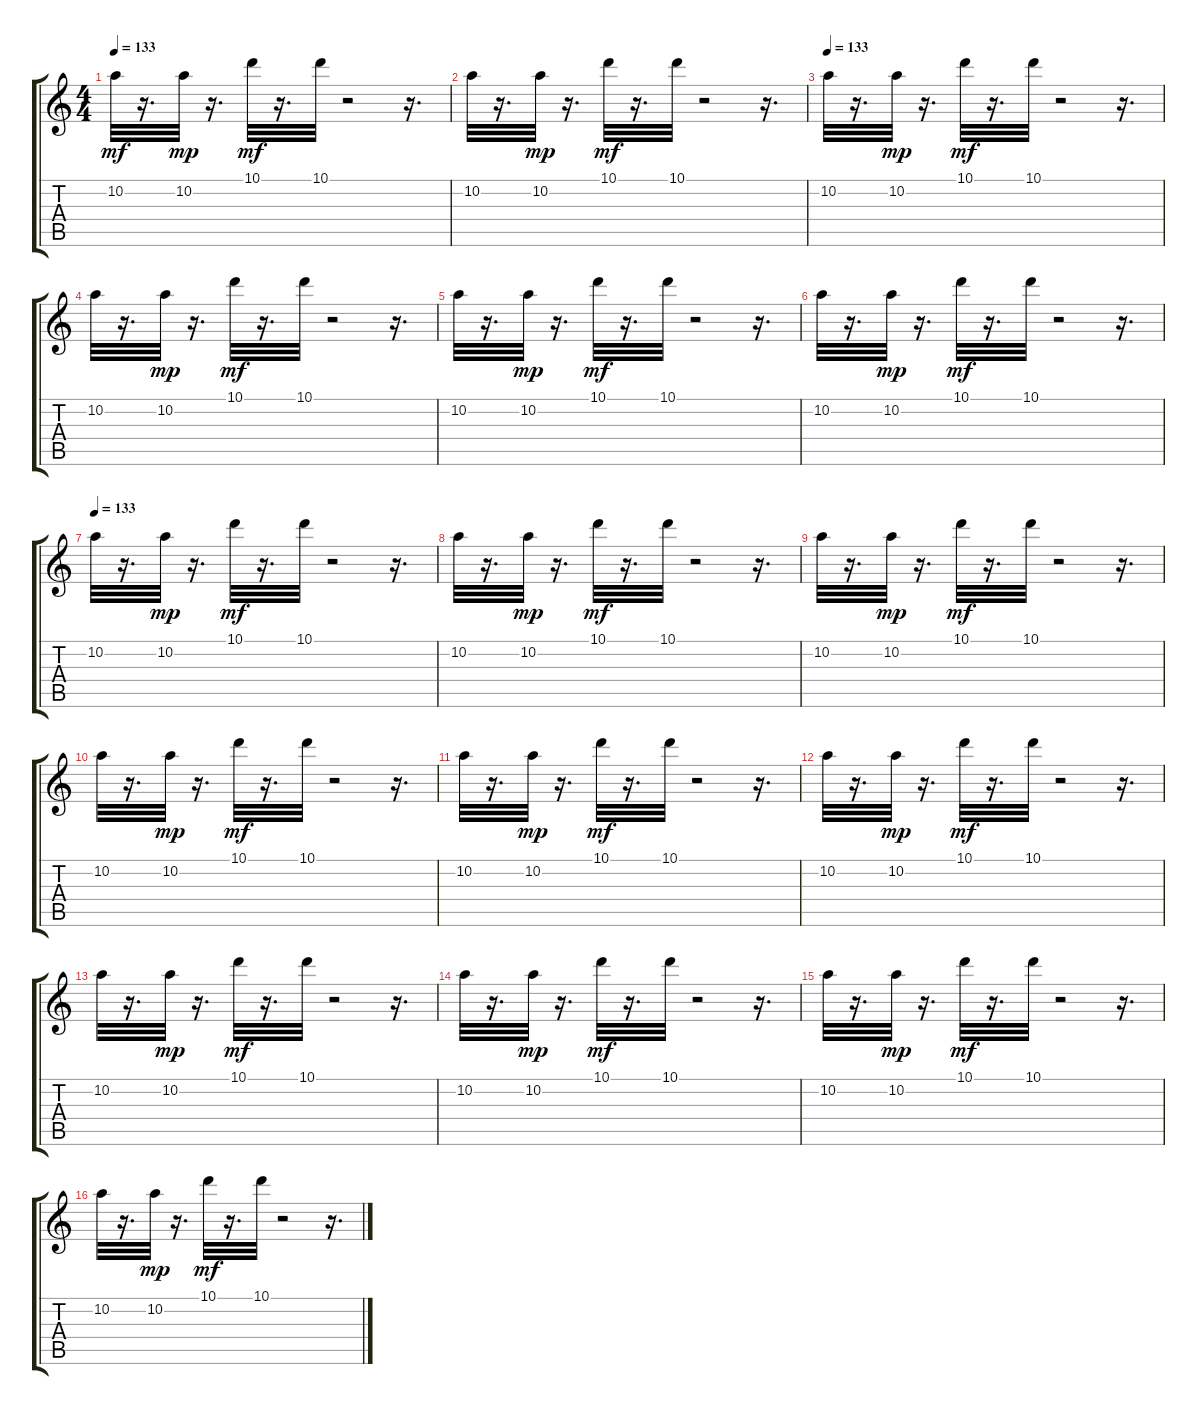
\track "" {instrument electricbassfinger}
\staff {score tabs}
\tuning (E4 B3 G3 D3 A2 E2) {hide}
\ts (4 4)
\tempo 133
\clef g2
\ks c
10.2.32{dy mf} r.16{d} 10.2.32{dy mp} r.16{d} 10.1.32{dy mf} r.16{d} 10.1.32 r.2 r.16{d} |
10.2.32 r.16{d} 10.2.32{dy mp} r.16{d} 10.1.32{dy mf} r.16{d} 10.1.32 r.2 r.16{d} |
\tempo 133
10.2.32 r.16{d} 10.2.32{dy mp} r.16{d} 10.1.32{dy mf} r.16{d} 10.1.32 r.2 r.16{d} |
10.2.32 r.16{d} 10.2.32{dy mp} r.16{d} 10.1.32{dy mf} r.16{d} 10.1.32 r.2 r.16{d} |
10.2.32 r.16{d} 10.2.32{dy mp} r.16{d} 10.1.32{dy mf} r.16{d} 10.1.32 r.2 r.16{d} |
10.2.32 r.16{d} 10.2.32{dy mp} r.16{d} 10.1.32{dy mf} r.16{d} 10.1.32 r.2 r.16{d} |
\tempo 133
10.2.32 r.16{d} 10.2.32{dy mp} r.16{d} 10.1.32{dy mf} r.16{d} 10.1.32 r.2 r.16{d} |
10.2.32 r.16{d} 10.2.32{dy mp} r.16{d} 10.1.32{dy mf} r.16{d} 10.1.32 r.2 r.16{d} |
10.2.32 r.16{d} 10.2.32{dy mp} r.16{d} 10.1.32{dy mf} r.16{d} 10.1.32 r.2 r.16{d} |
10.2.32 r.16{d} 10.2.32{dy mp} r.16{d} 10.1.32{dy mf} r.16{d} 10.1.32 r.2 r.16{d} |
10.2.32 r.16{d} 10.2.32{dy mp} r.16{d} 10.1.32{dy mf} r.16{d} 10.1.32 r.2 r.16{d} |
10.2.32 r.16{d} 10.2.32{dy mp} r.16{d} 10.1.32{dy mf} r.16{d} 10.1.32 r.2 r.16{d} |
10.2.32 r.16{d} 10.2.32{dy mp} r.16{d} 10.1.32{dy mf} r.16{d} 10.1.32 r.2 r.16{d} |
10.2.32 r.16{d} 10.2.32{dy mp} r.16{d} 10.1.32{dy mf} r.16{d} 10.1.32 r.2 r.16{d} |
10.2.32 r.16{d} 10.2.32{dy mp} r.16{d} 10.1.32{dy mf} r.16{d} 10.1.32 r.2 r.16{d} |
10.2.32 r.16{d} 10.2.32{dy mp} r.16{d} 10.1.32{dy mf} r.16{d} 10.1.32 r.2 r.16{d}
